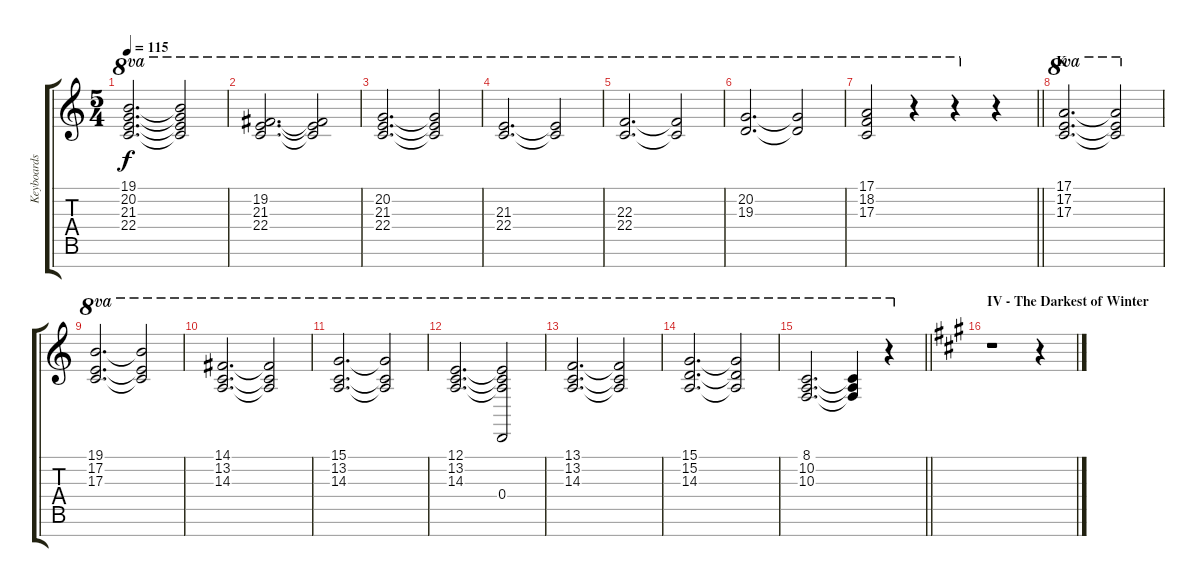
\track ("Keyboards (high register)" "Keyboards ") {instrument acousticgrandpiano}
\staff {score tabs}
\tuning (E4 B3 G3 D3 A2 E2 B1) {hide}
\ts (5 4)
\tempo 115
\clef g2
\ks aminor
(19.1 20.2 21.3 22.4).2{d ot 8va dy f} (19.1{t} 20.2{t} 21.3{t} 22.4{t}).2{ot 8va} |
(19.2 21.3 22.4).2{d ot 8va} (19.2{t} 21.3{t} 22.4{t}).2{ot 8va} |
(20.2 21.3 22.4).2{d ot 8va} (20.2{t} 21.3{t} 22.4{t}).2{ot 8va} |
(21.3 22.4).2{d ot 8va} (21.3{t} 22.4{t}).2{ot 8va} |
(22.3 22.4).2{d ot 8va} (22.3{t} 22.4{t}).2{ot 8va} |
(20.2 19.3).2{d ot 8va} (20.2{t} 19.3{t}).2{ot 8va} |
\barLineRight lightlight
(17.1 18.2 17.3).2{ot 8va} r.4{ot 8va} r.4{ot 8va} r.4 |
\section ("" "K")
(17.1 17.2 17.3).2{d ot 8va volume 10 instrument stringensemble1} (17.1{t} 17.2{t} 17.3{t}).2{ot 8va} |
(19.1 17.2 17.3).2{d ot 8va} (19.1{t} 17.2{t} 17.3{t}).2{ot 8va} |
(14.1 13.2 14.3).2{d ot 8va} (14.1{t} 13.2{t} 14.3{t}).2{ot 8va} |
(15.1 13.2 14.3).2{d ot 8va} (15.1{t} 13.2{t} 14.3{t}).2{ot 8va} |
(12.1 13.2 14.3).2{d ot 8va} (12.1{t} 13.2{t} 14.3{t} 0.4).2{ot 8va} |
(13.1 13.2 14.3).2{d ot 8va} (13.1{t} 13.2{t} 14.3{t}).2{ot 8va} |
(15.1 15.2 14.3).2{d ot 8va} (15.1{t} 15.2{t} 14.3{t}).2{ot 8va} |
\barLineRight lightlight
(8.1 10.2 10.3).2{d ot 8va} (8.1{t} 10.2{t} 10.3{t}).4{ot 8va} r.4{ot 8va} |
\section ("" "IV - The Darkest of Winter")
\ks f#minor
r.1 r.4
